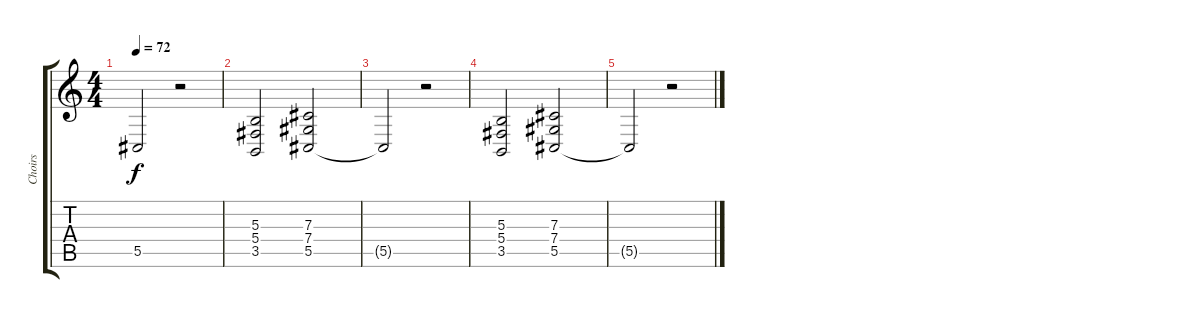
\track ("Choirs" "Choirs") {instrument choiraahs}
\staff {score tabs}
\tuning (Eb4 Bb3 Gb3 Db3 Ab2 Eb2) {hide}
\ts (4 4)
\tempo 72
\clef g2
\ks c
5.5{t}.2{dy f} r.2 |
(5.3 5.4 3.5).2 (7.3 7.4 5.5).2 |
5.5{t}.2 r.2 |
(5.3 5.4 3.5).2 (7.3 7.4 5.5).2 |
5.5{t}.2 r.2
